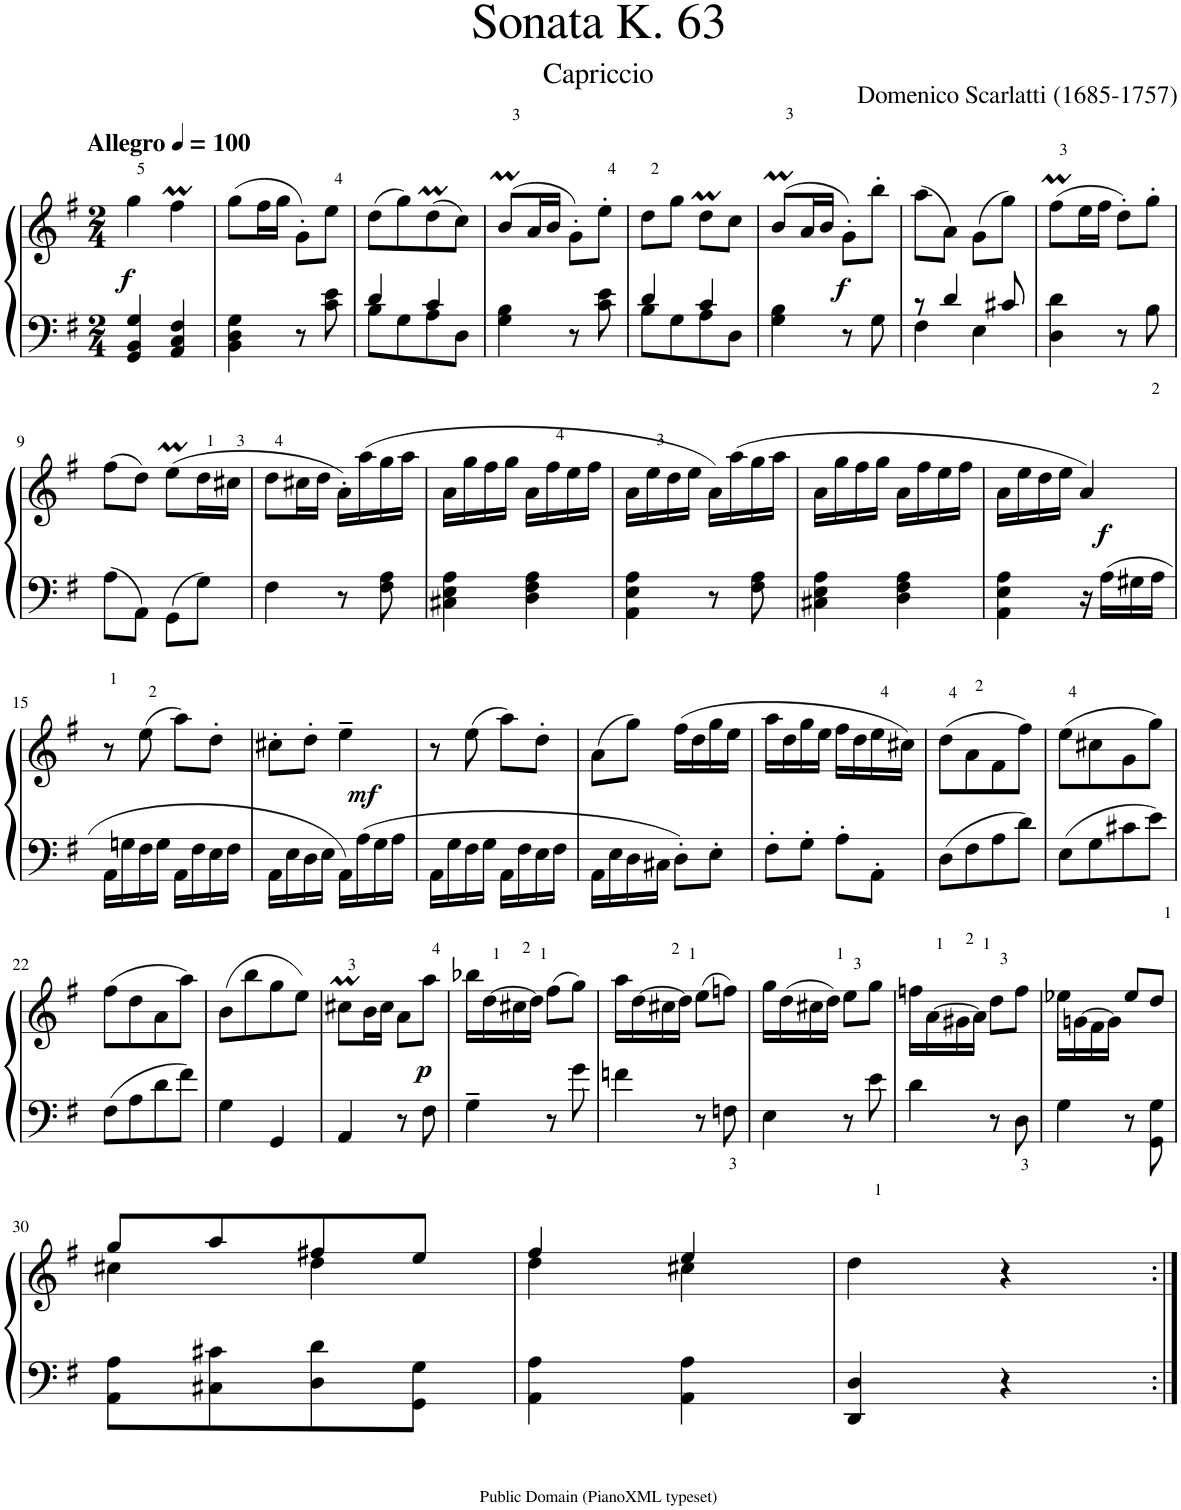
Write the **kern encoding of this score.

**kern	**kern	**dynam
*part1	*part1	*part1
*staff2	*staff1	*staff1/2
*I"Piano	*	*
*I'Pno.	*	*
*clefF4	*clefG2	*
*k[f#]	*k[f#]	*
*M2/4	*M2/4	*
*MM100	*MM100	*
=1	=1	=1
!	!LO:TX:a:B:t=Allegro	!
!	!	!LO:DY:b
4GG/ 4BB/ 4G/	4gg\	f
4AA/ 4C/ 4F#/	4ff#m\	.
=2	=2	=2
4BB\ 4D\ 4G\	(8gg\L	.
.	16ff#\L	.
.	16gg\JJ	.
8r	8g'\L)	.
8c\ 8e\	8ee\J	.
=3	=3	=3
*^	*	*
4d/	8B\L	(8dd\L	.
.	8G\	8gg\)	.
4c/	8A\	(8ddM\	.
.	8D\J	8cc\J)	.
*v	*v	*	*
=4	=4	=4
4G\ 4B\	(8bm/L	.
.	16a/L	.
.	16b/JJ	.
8r	8g'\L)	.
8c\ 8e\	8ee'\J	.
=5	=5	=5
*^	*	*
4d/	8B\L	8dd\L	.
.	8G\	8gg\J	.
4c/	8A\	8ddM\L	.
.	8D\J	8cc\J	.
*v	*v	*	*
=6	=6	=6
4G\ 4B\	(8bm/L	.
.	16a/L	.
.	16b/JJ	.
!	!	!LO:DY:b
8r	8g'\L)	f
8G\	8bb'\J	.
=7	=7	=7
*^	*	*
8r	4F#\	(8aa\L	.
4d/	.	8a\J)	.
.	4E\	(8g\L	.
8c#X/	.	8gg\J)	.
*v	*v	*	*
=8	=8	=8
4D\ 4d\	(8ff#m\L	.
.	16ee\L	.
.	16ff#\JJ	.
8r	8dd'\L)	.
8B\	8gg'\J	.
!!LO:LB:g=z
=9	=9	=9
8A\L	(8ff#\L	.
8AA\J	8dd\J)	.
8GG\L	(8eeM\L	.
8G\J	16dd\L	.
.	16cc#X\JJ	.
=10	=10	=10
4F#\	8dd\L	.
.	16cc#X\L	.
.	16dd\JJ	.
8r	16a'\LL)	.
.	(16aa\	.
8F#\ 8A\	16gg\	.
.	16aa\JJ	.
=11	=11	=11
4C#X\ 4E\ 4A\	16a\LL	.
.	16gg\	.
.	16ff#\	.
.	16gg\JJ	.
4D\ 4F#\ 4A\	16a\LL	.
.	16ff#\	.
.	16ee\	.
.	16ff#\JJ	.
=12	=12	=12
4AA\ 4E\ 4A\	16a\LL	.
.	16ee\	.
.	16dd\	.
.	16ee\JJ	.
8r	16a\LL)	.
.	(16aa\	.
8F#\ 8A\	16gg\	.
.	16aa\JJ	.
=13	=13	=13
4C#X\ 4E\ 4A\	16a\LL	.
.	16gg\	.
.	16ff#\	.
.	16gg\JJ	.
4D\ 4F#\ 4A\	16a\LL	.
.	16ff#\	.
.	16ee\	.
.	16ff#\JJ	.
=14	=14	=14
4AA\ 4E\ 4A\	16a\LL	.
.	16ee\	.
.	16dd\	.
.	16ee\JJ	.
16r	4a/)	.
!	!	!LO:DY:a=2
16A\LL	.	f
16G#X\	.	.
16A\JJ	.	.
!!LO:LB:g=z
=15	=15	=15
16AA\LL	8r	.
16Gn\	.	.
16F#\	(8ee\	.
16G\JJ	.	.
16AA\LL	8aa\L)	.
16F#\	.	.
16E\	8dd'\J	.
16F#\JJ	.	.
=16	=16	=16
16AA\LL	8cc#X'\L	.
16E\	.	.
16D\	8dd'\J	.
16E\JJ	.	.
16AA\LL	4ee~\	.
!	!	!LO:DY:a=2
16A\	.	mf
16G\	.	.
16A\JJ	.	.
=17	=17	=17
16AA\LL	8r	.
16G\	.	.
16F#\	(8ee\	.
16G\JJ	.	.
16AA\LL	8aa\L)	.
16F#\	.	.
16E\	8dd'\J	.
16F#\JJ	.	.
=18	=18	=18
16AA\LL	(8a\L	.
16E\	.	.
16D\	8gg\J)	.
16C#X\JJ	.	.
8D'\L	(16ff#\LL	.
.	16dd\	.
8E'\J	16gg\	.
.	16ee\JJ	.
=19	=19	=19
8F#'\L	16aa\LL	.
.	16dd\	.
8G'\J	16gg\	.
.	16ee\JJ	.
8A'\L	16ff#\LL	.
.	16dd\	.
8AA'\J	16ee\	.
.	16cc#X\JJ)	.
=20	=20	=20
8D\L	(8dd\L	.
8F#\	8a\	.
8A\	8f#\	.
8d\J	8ff#\J)	.
=21	=21	=21
8E\L	(8ee\L	.
8G\	8cc#X\	.
8c#X\	8g\	.
8e\J	8gg\J)	.
!!LO:LB:g=z
=22	=22	=22
8F#\L	(8ff#\L	.
8A\	8dd\	.
8d\	8a\	.
8f#\J	8aa\J)	.
=23	=23	=23
4G\	(8b\L	.
.	8bb\	.
4GG/	8gg\	.
.	8ee\J)	.
=24	=24	=24
4AA/	8cc#Xm\L	.
.	16b\L	.
.	16cc#\JJ	.
8r	8a\L	.
!	!	!LO:DY:b
8F#\	8aa\J	p
=25	=25	=25
4G~\	16bb-X\LL	.
.	[>16dd\	.
.	16cc#X\	.
.	16dd\JJ]	.
8r	(8ff#\L	.
8g\	8gg\J)	.
=26	=26	=26
4fn\	16aa\LL	.
.	[>16dd\	.
.	16cc#X\	.
.	16dd\JJ]	.
8r	(8ee\L	.
8Fn\	8ffn\J)	.
=27	=27	=27
4E\	16gg\LL	.
.	(16dd\	.
.	16cc#X\	.
.	16dd\JJ)	.
8r	8ee\L	.
8e\	8gg\J	.
=28	=28	=28
4d\	16ffn\LL	.
.	[>16a\	.
.	16g#X\	.
.	16a\JJ]	.
8r	8dd\L	.
8D\	8ff\J	.
=29	=29	=29
4G\	16ee-X\LL	.
.	[>16gn\	.
.	16f#\	.
.	16g\JJ]	.
8r	8ee-/L	.
8GG\ 8G\	8dd/J	.
!!LO:LB:g=z
=30	=30	=30
*	*^	*
8AA\ 8A\L	8gg/L	4cc#X\	.
8C#X\ 8c#X\	8aa/	.	.
8D\ 8d\	8ff#X/	4dd\	.
8GG\ 8G\J	8ee/J	.	.
=31	=31	=31	=31
4AA\ 4A\	4ff#/	4dd\	.
4AA\ 4A\	4ee/	4cc#X\	.
*	*v	*v	*
=32	=32	=32
4DD/ 4D/	4dd\	.
4r	4r	.
=:|!	=:|!	=:|!
*-	*-	*-
